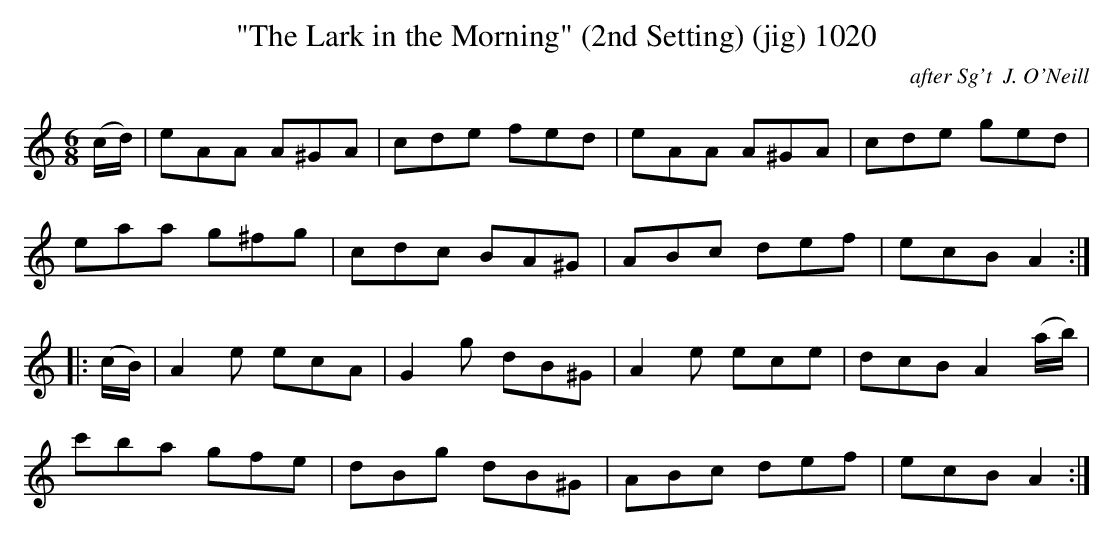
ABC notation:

X:1
T:"The Lark in the Morning" (2nd Setting) (jig) 1020
C:after Sg't  J. O'Neill
BRENNAN July 2003 (HTTP://WWW.SOSYOURMOM.COM)
M:6/8
L:1/8
K:C
(c/2d/2)|eAA A^GA|cde fed|eAA A^GA|cde ged|
eaa g^fg|cdc BA^G|ABc def|ecB A2:|
|:(c/2B/2)|A2e ecA|G2g dB^G|A2e ece|dcB A2(a/2b/2)|
c'ba gfe|dBg dB^G|ABc def|ecB A2:|
